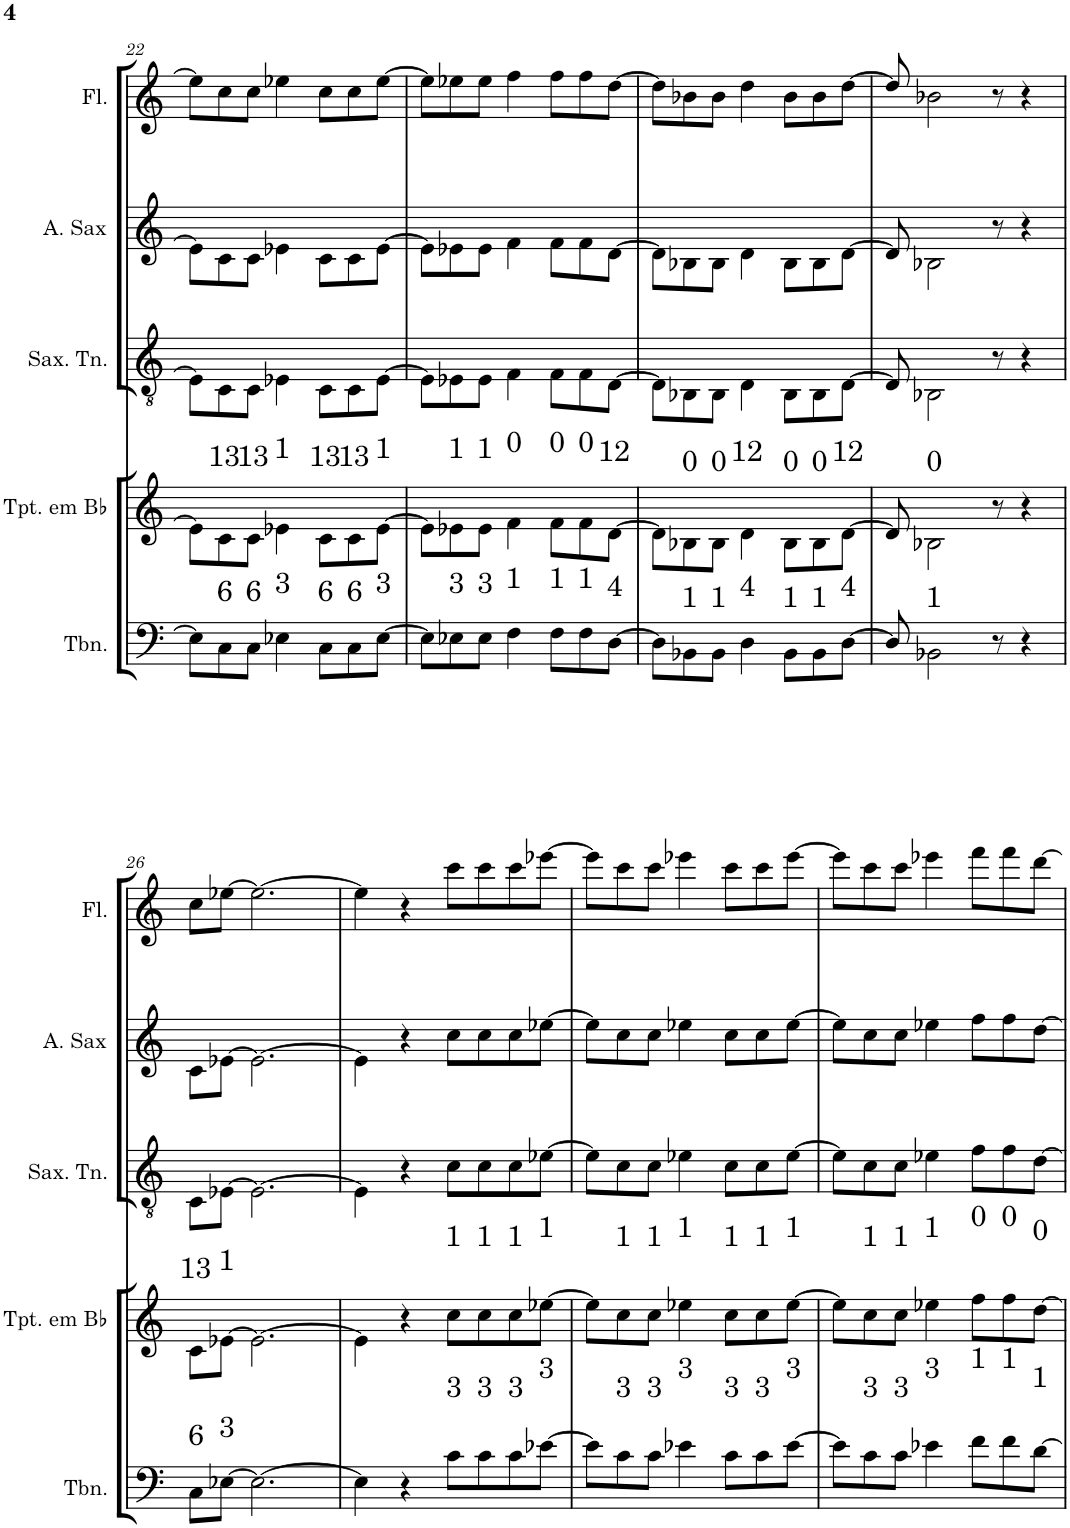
**kern	**kern	**kern	**kern	**kern
*part5	*part4	*part3	*part2	*part1
*staff5	*staff4	*staff3	*staff2	*staff1
*I"Trombone	*I"Trompete em Bb	*I"Saxofone Tenor	*I"Saxofone Alto	*I"Flauta Transversal
*I'Tbn.	*I'Tpt. em Bb	*I'Sax. Tn.	*	*I'Fl.
!!LO:PB:g=z
*clefF4	*clefG2	*clefGv2	*clefG2	*clefG2
*	*ITrd1c2	*ITrd8c14	*ITrd5c9	*
*k[]	*k[]	*k[]	*k[]	*k[]
*M4/4	*M4/4	*M4/4	*M4/4	*M4/4
=22	=22	=22	=22	=22
8E-\L]	8e-\L]	8E-\L]	8e-\L]	8ee-\L]
8C\	8c\	8C\	8c\	8cc\
8C\J	8c\J	8C\J	8c\J	8cc\J
4E-X\	4e-X\	4E-X\	4e-X\	4ee-X\
8C\L	8c\L	8C\L	8c\L	8cc\L
8C\	8c\	8C\	8c\	8cc\
[8E-\J	[8e-\J	[8E-\J	[8e-\J	[8ee-\J
=23	=23	=23	=23	=23
8E-\L]	8e-\L]	8E-\L]	8e-\L]	8ee-\L]
8E-X\	8e-X\	8E-X\	8e-X\	8ee-X\
8E-\J	8e-\J	8E-\J	8e-\J	8ee-\J
4F\	4f\	4F\	4f\	4ff\
8F\L	8f\L	8F\L	8f\L	8ff\L
8F\	8f\	8F\	8f\	8ff\
[8D\J	[8d\J	[8D\J	[8d\J	[8dd\J
=24	=24	=24	=24	=24
8D\L]	8d\L]	8D\L]	8d\L]	8dd\L]
8BB-X\	8B-X\	8BB-X\	8B-X\	8b-X\
8BB-\J	8B-\J	8BB-\J	8B-\J	8b-\J
4D\	4d\	4D\	4d\	4dd\
8BB-\L	8B-\L	8BB-\L	8B-\L	8b-\L
8BB-\	8B-\	8BB-\	8B-\	8b-\
[8D\J	[8d\J	[8D\J	[8d\J	[8dd\J
=25	=25	=25	=25	=25
8D/]	8d/]	8D/]	8d/]	8dd/]
2BB-X\	2B-X\	2BB-X\	2B-X\	2b-X\
8r	8r	8r	8r	8r
4r	4r	4r	4r	4r
!!LO:LB:g=z
=26	=26	=26	=26	=26
8C\L	8c\L	8C\L	8c\L	8cc\L
[8E-X\J	[8e-X\J	[8E-X\J	[8e-X\J	[8ee-X\J
2.E-\_	2.e-\_	2.E-\_	2.e-\_	2.ee-\_
=27	=27	=27	=27	=27
4E-\]	4e-\]	4E-\]	4e-\]	4ee-\]
4r	4r	4r	4r	4r
8c\L	8cc\L	8c\L	8cc\L	8ccc\L
8c\	8cc\	8c\	8cc\	8ccc\
8c\	8cc\	8c\	8cc\	8ccc\
[8e-X\J	[8ee-X\J	[8e-X\J	[8ee-X\J	[8eee-X\J
=28	=28	=28	=28	=28
8e-\L]	8ee-\L]	8e-\L]	8ee-\L]	8eee-\L]
8c\	8cc\	8c\	8cc\	8ccc\
8c\J	8cc\J	8c\J	8cc\J	8ccc\J
4e-X\	4ee-X\	4e-X\	4ee-X\	4eee-X\
8c\L	8cc\L	8c\L	8cc\L	8ccc\L
8c\	8cc\	8c\	8cc\	8ccc\
[8e-\J	[8ee-\J	[8e-\J	[8ee-\J	[8eee-\J
=29	=29	=29	=29	=29
8e-\L]	8ee-\L]	8e-\L]	8ee-\L]	8eee-\L]
8c\	8cc\	8c\	8cc\	8ccc\
8c\J	8cc\J	8c\J	8cc\J	8ccc\J
4e-X\	4ee-X\	4e-X\	4ee-X\	4eee-X\
8f\L	8ff\L	8f\L	8ff\L	8fff\L
8f\	8ff\	8f\	8ff\	8fff\
[8d\J	[8dd\J	[8d\J	[8dd\J	[8ddd\J
=	=	=	=	=
*-	*-	*-	*-	*-
